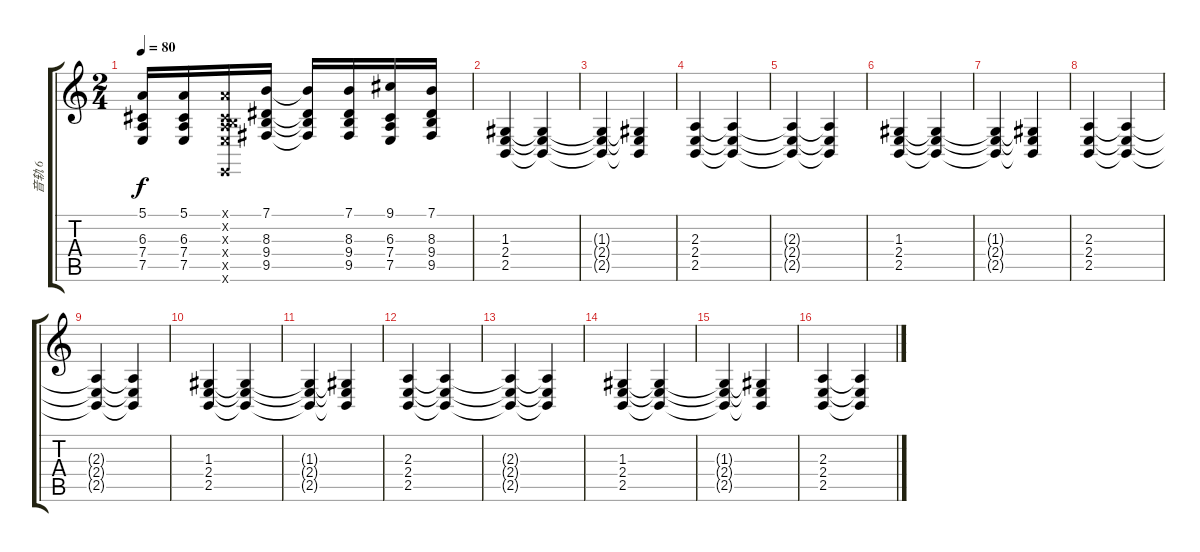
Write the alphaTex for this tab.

\track ("音轨 6" "音轨 6") {instrument trombone}
\staff {score tabs}
\tuning (E4 B3 G3 D3 A2 E2) {hide}
\ts (2 4)
\tempo 80
\clef g2
\ks c
(5.1 6.3 7.4 7.5).16{dy f} (5.1 6.3 7.4 7.5).16 (5.1{x} 0.2{x} 6.3{x} 7.4{x} 7.5{x} 0.6{x}).16 (7.1 8.3 9.4 9.5).16 (7.1{t} 8.3{t} 9.4{t} 9.5{t}).16 (7.1 8.3 9.4 9.5).16 (9.1 6.3 7.4 7.5).16 (7.1 8.3 9.4 9.5).16 |
(1.3 2.4 2.5).4 (1.3{t} 2.4{t} 2.5{t}).4 |
(1.3{t} 2.4{t} 2.5{t}).4 (1.3{t} 2.4{t} 2.5{t}).4 |
(2.3 2.4 2.5).4 (2.3{t} 2.4{t} 2.5{t}).4 |
(2.3{t} 2.4{t} 2.5{t}).4 (2.3{t} 2.4{t} 2.5{t}).4 |
(1.3 2.4 2.5).4 (1.3{t} 2.4{t} 2.5{t}).4 |
(1.3{t} 2.4{t} 2.5{t}).4 (1.3{t} 2.4{t} 2.5{t}).4 |
(2.3 2.4 2.5).4 (2.3{t} 2.4{t} 2.5{t}).4 |
(2.3{t} 2.4{t} 2.5{t}).4 (2.3{t} 2.4{t} 2.5{t}).4 |
(1.3 2.4 2.5).4 (1.3{t} 2.4{t} 2.5{t}).4 |
(1.3{t} 2.4{t} 2.5{t}).4 (1.3{t} 2.4{t} 2.5{t}).4 |
(2.3 2.4 2.5).4 (2.3{t} 2.4{t} 2.5{t}).4 |
(2.3{t} 2.4{t} 2.5{t}).4 (2.3{t} 2.4{t} 2.5{t}).4 |
(1.3 2.4 2.5).4 (1.3{t} 2.4{t} 2.5{t}).4 |
(1.3{t} 2.4{t} 2.5{t}).4 (1.3{t} 2.4{t} 2.5{t}).4 |
(2.3 2.4 2.5).4 (2.3{t} 2.4{t} 2.5{t}).4
